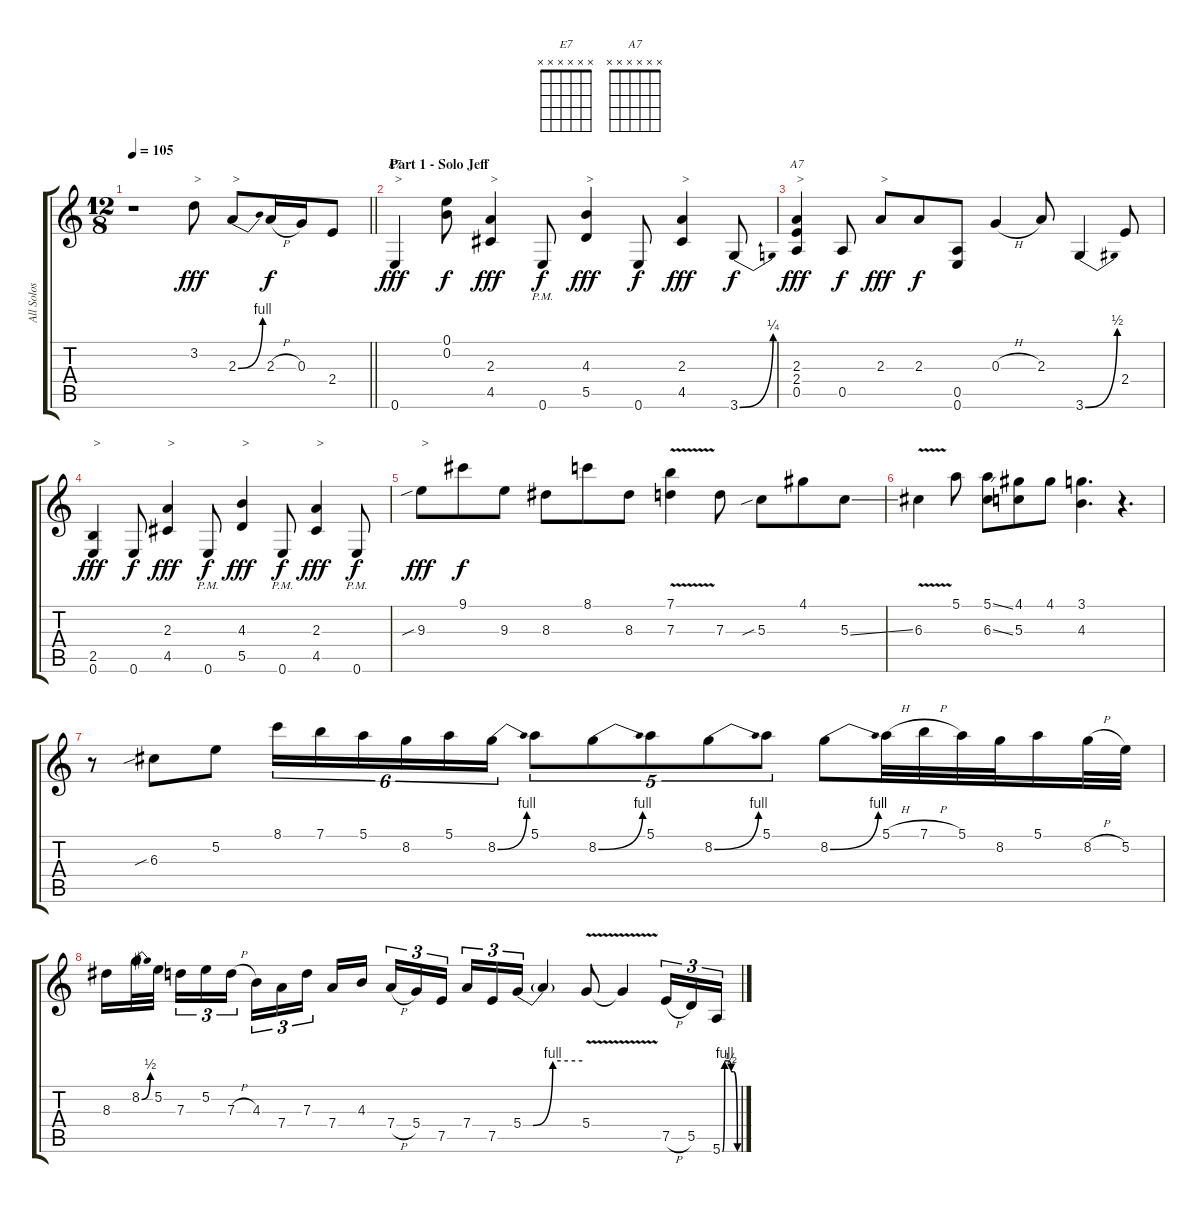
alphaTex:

\track ("All Solos" "All Solos") {instrument overdrivenguitar}
\staff {score tabs}
\tuning (E4 B3 G3 D3 A2 E2) {hide}
\chord ("E7" x x x x x x)
\chord ("A7" x x x x x x)
\ts (12 8)
\tempo 105
\clef g2
\barLineRight lightlight
\ks c
r.1{dy fff instrument overdrivenguitar} 3.2.8{txt ">"} 2.3{be (bend 0 0 60 4)}.8{txt ">"} 2.3{h}.16{dy f} 0.3.16 2.4.8 |
\section ("" "Part 1 - Solo Jeff")
0.6.4{ch "E7" txt ">" dy fff} (0.1 0.2).8{dy f} (2.3 4.5).4{txt ">" dy fff} 0.6{pm}.8{dy f} (4.3 5.5).4{txt ">" dy fff} 0.6.8{dy f} (2.3 4.5).4{txt ">" dy fff} 3.6{be (bend 0 0 60 1)}.8{dy f} |
(2.3 2.4 0.5).4{ch "A7" txt ">" dy fff} 0.5.8{dy f} 2.3.8{txt ">" dy fff} 2.3.8{dy f} (0.5 0.6).8 0.3{h}.4 2.3.8 3.6{be (bend 0 0 60 2)}.4 2.4.8 |
(2.5 0.6).4{txt ">" dy fff} 0.6.8{dy f} (2.3 4.5).4{txt ">" dy fff} 0.6{pm}.8{dy f} (4.3 5.5).4{txt ">" dy fff} 0.6{pm}.8{dy f} (2.3 4.5).4{txt ">" dy fff} 0.6{pm}.8{dy f} |
9.3{sib}.8{txt ">" dy fff} 9.1.8{dy f} 9.3.8 8.3.8 8.1.8 8.3.8 (7.1{v} 7.3{v}).4 7.3.8 5.3{sib}.8 4.1.8 5.3{ss}.8 |
6.3{v}.4 5.1.8 (5.1{ss} 6.3{ss}).8 (4.1 5.3).8 4.1.8 (3.1 4.3).4{d} r.4{d} |
r.8 6.3{sib}.8 5.2.8 8.1.16{tu (6 4)} 7.1.16{tu (6 4)} 5.1.16{tu (6 4)} 8.2.16{tu (6 4)} 5.1.16{tu (6 4)} 8.2{be (bend 0 0 60 4)}.16{tu (6 4)} 5.1.8{tu (5 4)} 8.2{be (bend 0 0 60 4)}.8{tu (5 4)} 5.1.8{tu (5 4)} 8.2{be (bend 0 0 60 4)}.8{tu (5 4)} 5.1.8{tu (5 4)} 8.2{be (bend 0 0 60 4)}.8 5.1{h}.32 7.1{h}.32 5.1.32 8.2.32 5.1.16 8.2{h}.32 5.2.32 |
8.3.16 8.2{be (bend 0 0 60 2)}.32 5.2.32 7.3.16{tu (3 2)} 5.2.16{tu (3 2)} 7.3{h}.16{tu (3 2)} 4.3.16{tu (3 2)} 7.4.16{tu (3 2)} 7.3.16{tu (3 2)} 7.4.16 4.3.16 7.4{h}.16{tu (3 2)} 5.4.16{tu (3 2)} 7.5.16{tu (3 2)} 7.4.16{tu (3 2)} 7.5.16{tu (3 2)} 5.4{be (custom 0 0 10 0 30 4 60 4)}.16{tu (3 2)} 5.4{t}.4 5.4{v}.8 5.4{t}.4 7.5{h}.16{tu (3 2)} 5.5.16{tu (3 2)} 5.6{be (custom 0 0 9 4 21 4 35 2 45 2 60 0)}.16{tu (3 2)}
